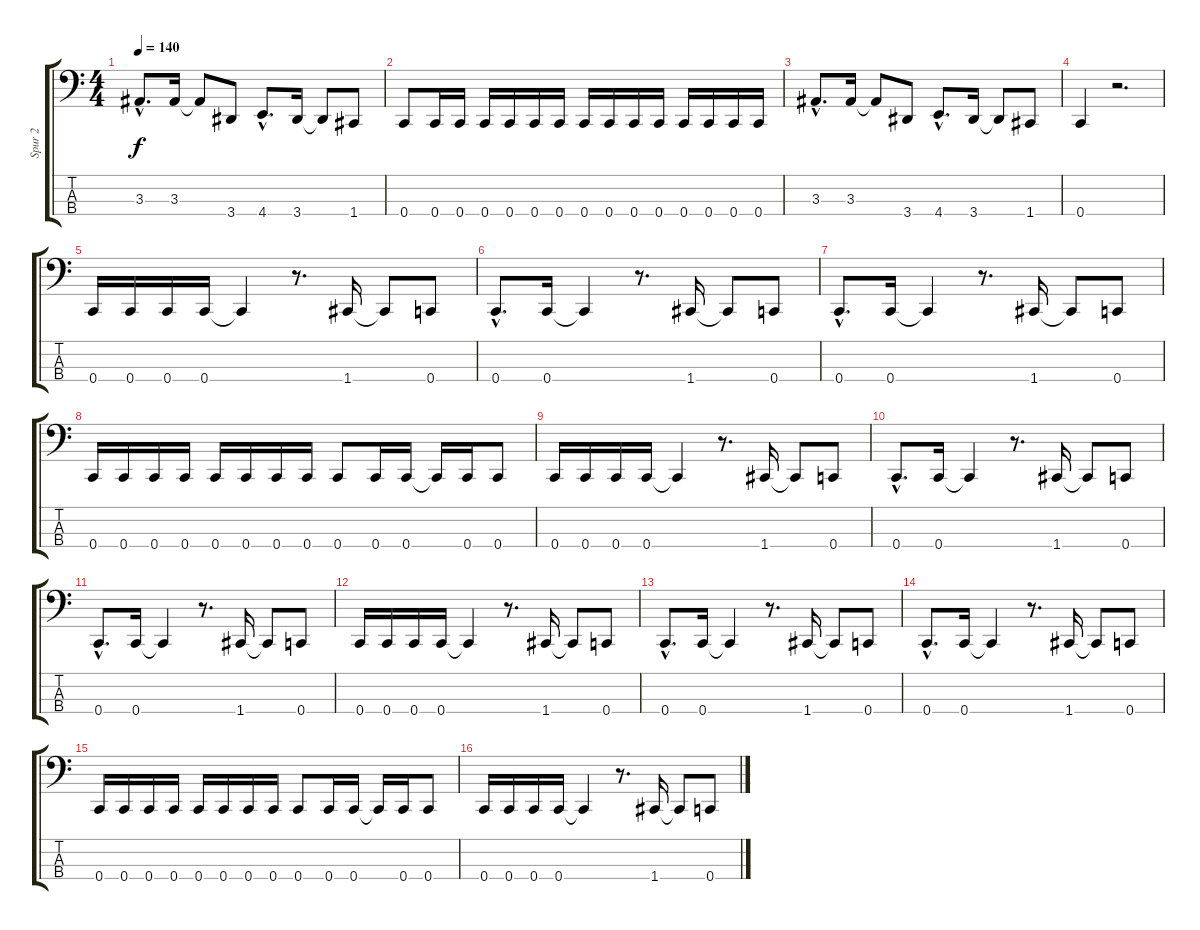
\track ("Spur 2" "Spur 2") {instrument electricbasspick}
\staff {score tabs}
\tuning (F2 C2 G1 C1) {hide}
\ts (4 4)
\tempo 140
\clef f4
\ks c
3.3{hac}.8{d dy f} 3.3.16 3.3{t}.8 3.4.8 4.4{hac}.8{d} 3.4.16 3.4{t}.8 1.4.8 |
0.4.8 0.4.16 0.4.16 0.4.16 0.4.16 0.4.16 0.4.16 0.4.16 0.4.16 0.4.16 0.4.16 0.4.16 0.4.16 0.4.16 0.4.16 |
3.3{hac}.8{d} 3.3.16 3.3{t}.8 3.4.8 4.4{hac}.8{d} 3.4.16 3.4{t}.8 1.4.8 |
0.4.4 r.2{d} |
0.4.16 0.4.16 0.4.16 0.4.16 0.4{t}.4 r.8{d} 1.4.16 1.4{t}.8 0.4.8 |
0.4{hac}.8{d} 0.4.16 0.4{t}.4 r.8{d} 1.4.16 1.4{t}.8 0.4.8 |
0.4{hac}.8{d} 0.4.16 0.4{t}.4 r.8{d} 1.4.16 1.4{t}.8 0.4.8 |
0.4.16 0.4.16 0.4.16 0.4.16 0.4.16 0.4.16 0.4.16 0.4.16 0.4.8 0.4.16 0.4.16 0.4{t}.16 0.4.16 0.4.8 |
0.4.16 0.4.16 0.4.16 0.4.16 0.4{t}.4 r.8{d} 1.4.16 1.4{t}.8 0.4.8 |
0.4{hac}.8{d} 0.4.16 0.4{t}.4 r.8{d} 1.4.16 1.4{t}.8 0.4.8 |
0.4{hac}.8{d} 0.4.16 0.4{t}.4 r.8{d} 1.4.16 1.4{t}.8 0.4.8 |
0.4.16 0.4.16 0.4.16 0.4.16 0.4{t}.4 r.8{d} 1.4.16 1.4{t}.8 0.4.8 |
0.4{hac}.8{d} 0.4.16 0.4{t}.4 r.8{d} 1.4.16 1.4{t}.8 0.4.8 |
0.4{hac}.8{d} 0.4.16 0.4{t}.4 r.8{d} 1.4.16 1.4{t}.8 0.4.8 |
0.4.16 0.4.16 0.4.16 0.4.16 0.4.16 0.4.16 0.4.16 0.4.16 0.4.8 0.4.16 0.4.16 0.4{t}.16 0.4.16 0.4.8 |
0.4.16 0.4.16 0.4.16 0.4.16 0.4{t}.4 r.8{d} 1.4.16 1.4{t}.8 0.4.8
